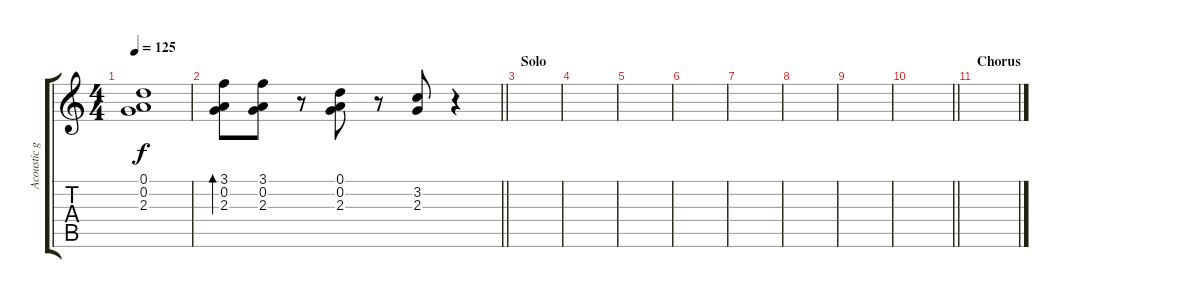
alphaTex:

\track ("Acoustic guitar" "Acoustic g") {instrument acousticguitarsteel}
\staff {score tabs}
\tuning (D4 A3 F3 C3 G2 D2) {hide}
\ts (4 4)
\tempo 125
\clef g2
\ks c
(0.1{t} 0.2{t} 2.3{t}).1{dy f} |
\barLineRight lightlight
(3.1 0.2 2.3).8{bd 60} (3.1 0.2 2.3).8 r.8 (0.1 0.2 2.3).8 r.8 (3.2 2.3).8 r.4 |
\section ("" "Solo")
|
|
|
|
|
|
|
\barLineRight lightlight
|
\section ("" "Chorus")
